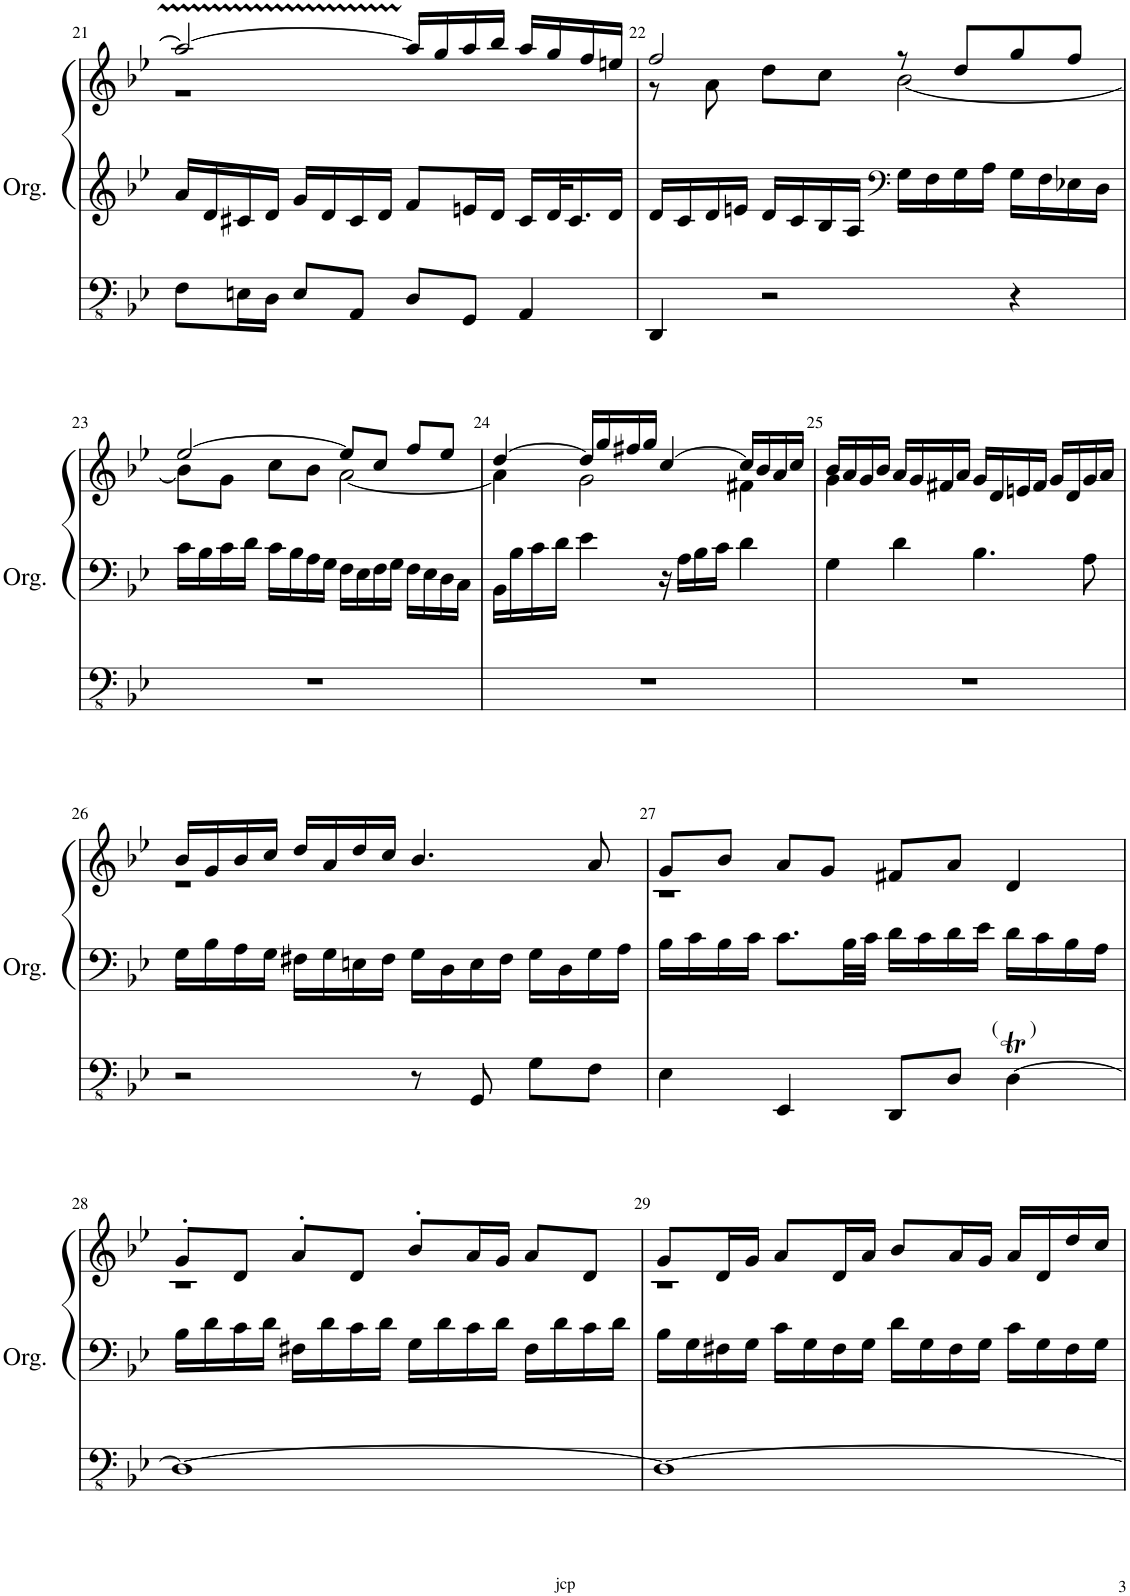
**kern	**kern	**kern
*part1	*part1	*part1
*staff3	*staff2	*staff1
*I"Orgue à tuyaux	*	*
*I'Org.	*	*
!!LO:PB:g=z
*clefFv4	*clefG2	*clefG2
*k[b-e-]	*k[b-e-]	*k[b-e-]
*M4/4	*M4/4	*M4/4
=21	=21	=21
*	*	*^
8FF\L	16a/LL	2aa/_	1r
.	16d/	.	.
16EEn\L	16c#X/	.	.
16DD\JJ	16d/JJ	.	.
8EE/L	16g/LL	.	.
.	16d/	.	.
8AAA/J	16c#/	.	.
.	16d/JJ	.	.
8DD/L	8f/L	16aa/LL]	.
.	.	16gg/	.
8GGG/J	16en/L	16aa/	.
.	16d/JJ	16bb-/JJ	.
4AAA/	16c#/LL	16aa/LL	.
.	32d/K	16gg/	.
.	16.c#/	.	.
.	.	16ff/	.
.	16d/JJ	16een/JJ	.
=22	=22	=22	=22
4DDD/	16d/LL	2ff/	8r
.	16c/	.	.
.	16d/	.	8a\
.	16en/JJ	.	.
2r	16d/LL	.	8dd\L
.	16c/	.	.
.	16B-/	.	8cc\J
.	16A/JJ	.	.
*	*clefF4	*	*
.	16G\LL	8r	[2b-\
.	16F\	.	.
.	16G\	8dd/L	.
.	16A\JJ	.	.
4r	16G\LL	8gg/	.
.	16F\	.	.
.	16E-X\	8ff/J	.
.	16D\JJ	.	.
!!LO:LB:g=z	!!
=23	=23	=23	=23
1r	16c\LL	[2ee-/	8b-\L]
.	16B-\	.	.
.	16c\	.	8g\J
.	16d\JJ	.	.
.	16c\LL	.	8cc\L
.	16B-\	.	.
.	16A\	.	8b-\J
.	16G\JJ	.	.
.	16F\LL	8ee-/L]	[2a\
.	16E-\	.	.
.	16F\	8cc/J	.
.	16G\JJ	.	.
.	16F\LL	8ff/L	.
.	16E-\	.	.
.	16D\	8ee-/J	.
.	16C\JJ	.	.
=24	=24	=24	=24
1r	16BB-\LL	[4dd/	4a\]
.	16B-\	.	.
.	16c\	.	.
.	16d\JJ	.	.
.	4e-\	16dd/LL]	2g\
.	.	16gg/	.
.	.	16ff#X/	.
.	.	16gg/JJ	.
.	16r	[4cc/	.
.	16A\LL	.	.
.	16B-\	.	.
.	16c\JJ	.	.
.	4d\	16cc/LL]	4f#X\
.	.	16b-/	.
.	.	16a/	.
.	.	16cc/JJ	.
=25	=25	=25	=25
1r	4G\	16b-/LL	4g\
.	.	16a/	.
.	.	16g/	.
.	.	16b-/JJ	.
.	4d\	16a/LL	2.ryy
.	.	16g/	.
.	.	16f#X/	.
.	.	16a/JJ	.
.	4.B-\	16g/LL	.
.	.	16d/	.
.	.	16en/	.
.	.	16f#/JJ	.
.	.	16g/LL	.
.	.	16d/	.
.	8A\	16g/	.
.	.	16a/JJ	.
!!LO:LB:g=z	!!
=26	=26	=26	=26
2r	16G\LL	16b-/LL	1r
.	16B-\	16g/	.
.	16A\	16b-/	.
.	16G\JJ	16cc/JJ	.
.	16F#X\LL	16dd/LL	.
.	16G\	16a/	.
.	16En\	16dd/	.
.	16F#\JJ	16cc/JJ	.
8r	16G\LL	4.b-/	.
.	16D\	.	.
8GGG/	16E\	.	.
.	16F#\JJ	.	.
8GG\L	16G\LL	.	.
.	16D\	.	.
8FF\J	16G\	8a/	.
.	16A\JJ	.	.
=27	=27	=27	=27
4EE-\	16B-\LL	8g/L	1r
.	16c\	.	.
.	16B-\	8b-/J	.
.	16c\JJ	.	.
4EEE-/	8.c\L	8a/L	.
.	.	8g/J	.
.	32B-\LL	.	.
.	32c\JJJ	.	.
8DDD/L	16d\LL	8f#X/L	.
.	16c\	.	.
8DD/J	16d\	8a/J	.
.	16e-\JJ	.	.
!LO:TX:a:t=(      )	!	!	!
[4DDt\	16d\LL	4d/	.
.	16c\	.	.
.	16B-\	.	.
.	16A\JJ	.	.
!!LO:LB:g=z	!!
=28	=28	=28	=28
1DD_	16B-\LL	8g'/L	1r
.	16d\	.	.
.	16c\	8d/J	.
.	16d\JJ	.	.
.	16F#X\LL	8a'/L	.
.	16d\	.	.
.	16c\	8d/J	.
.	16d\JJ	.	.
.	16G\LL	8b-'/L	.
.	16d\	.	.
.	16c\	16a/L	.
.	16d\JJ	16g/JJ	.
.	16F#\LL	8a/L	.
.	16d\	.	.
.	16c\	8d/J	.
.	16d\JJ	.	.
=29	=29	=29	=29
1DD_	16B-\LL	8g/L	1r
.	16G\	.	.
.	16F#X\	16d/L	.
.	16G\JJ	16g/JJ	.
.	16c\LL	8a/L	.
.	16G\	.	.
.	16F#\	16d/L	.
.	16G\JJ	16a/JJ	.
.	16d\LL	8b-/L	.
.	16G\	.	.
.	16F#\	16a/L	.
.	16G\JJ	16g/JJ	.
.	16c\LL	16a/LL	.
.	16G\	16d/	.
.	16F#\	16dd/	.
.	16G\JJ	16cc/JJ	.
*	*	*v	*v
=	=	=
*-	*-	*-
